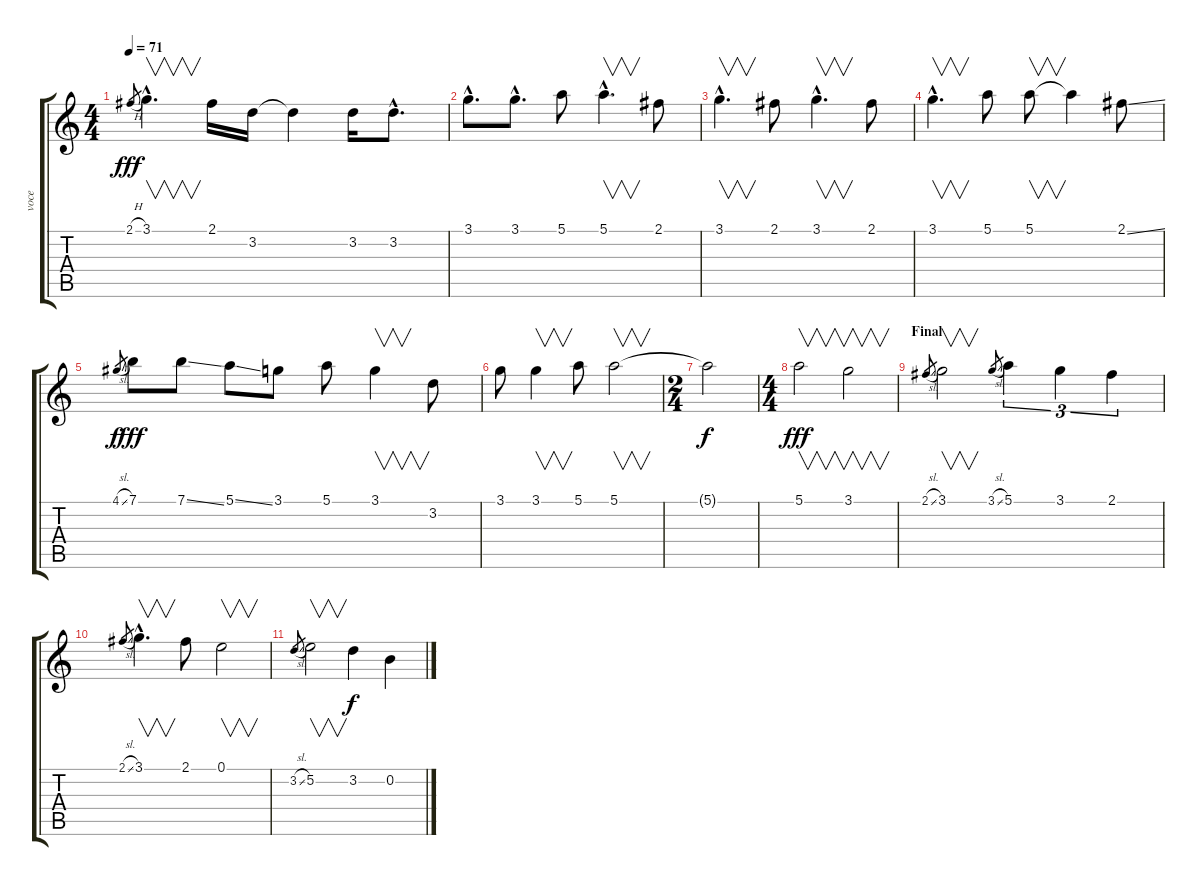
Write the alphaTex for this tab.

\track ("voce" "voce") {instrument distortionguitar}
\staff {score tabs}
\tuning (E4 B3 G3 D3 A2 E2) {hide}
\ts (4 4)
\tempo 71
\clef g2
\ks c
2.1{h}.8{gr dy fff} 3.1{hac}.4{v d} 2.1.16 3.2.16 3.2{t}.4 3.2.16 3.2{hac}.8{d} |
3.1{hac}.8{d} 3.1{hac}.8{d} 5.1.8 5.1{hac}.4{v d} 2.1.8 |
3.1{hac}.4{v d} 2.1.8 3.1{hac}.4{v d} 2.1.8 |
3.1{hac}.4{v d} 5.1.8 5.1.8{v} 5.1{t}.4 2.1{ss}.8 |
4.1{sl}.8{gr dy f} 7.1.8{dy fff} 7.1{ss}.8 5.1{ss}.8 3.1.8 5.1.8 3.1.4{v} 3.2.8 |
3.1.8 3.1.4{v} 5.1.8 5.1.2{v} |
\ts (2 4)
5.1{t}.2{dy f} |
\ts (4 4)
5.1.2{v dy fff} 3.1.2{v} |
\section ("" "Final")
2.1{sl}.8{gr} 3.1.2{v} 3.1{sl}.8{gr} 5.1.4{tu (3 2)} 3.1.4{tu (3 2)} 2.1.4{tu (3 2)} |
2.1{sl}.8{gr} 3.1{hac}.4{v d} 2.1.8 0.1.2{v} |
3.2{sl}.8{gr} 5.2.2{v} 3.2.4{dy f} 0.2.4
